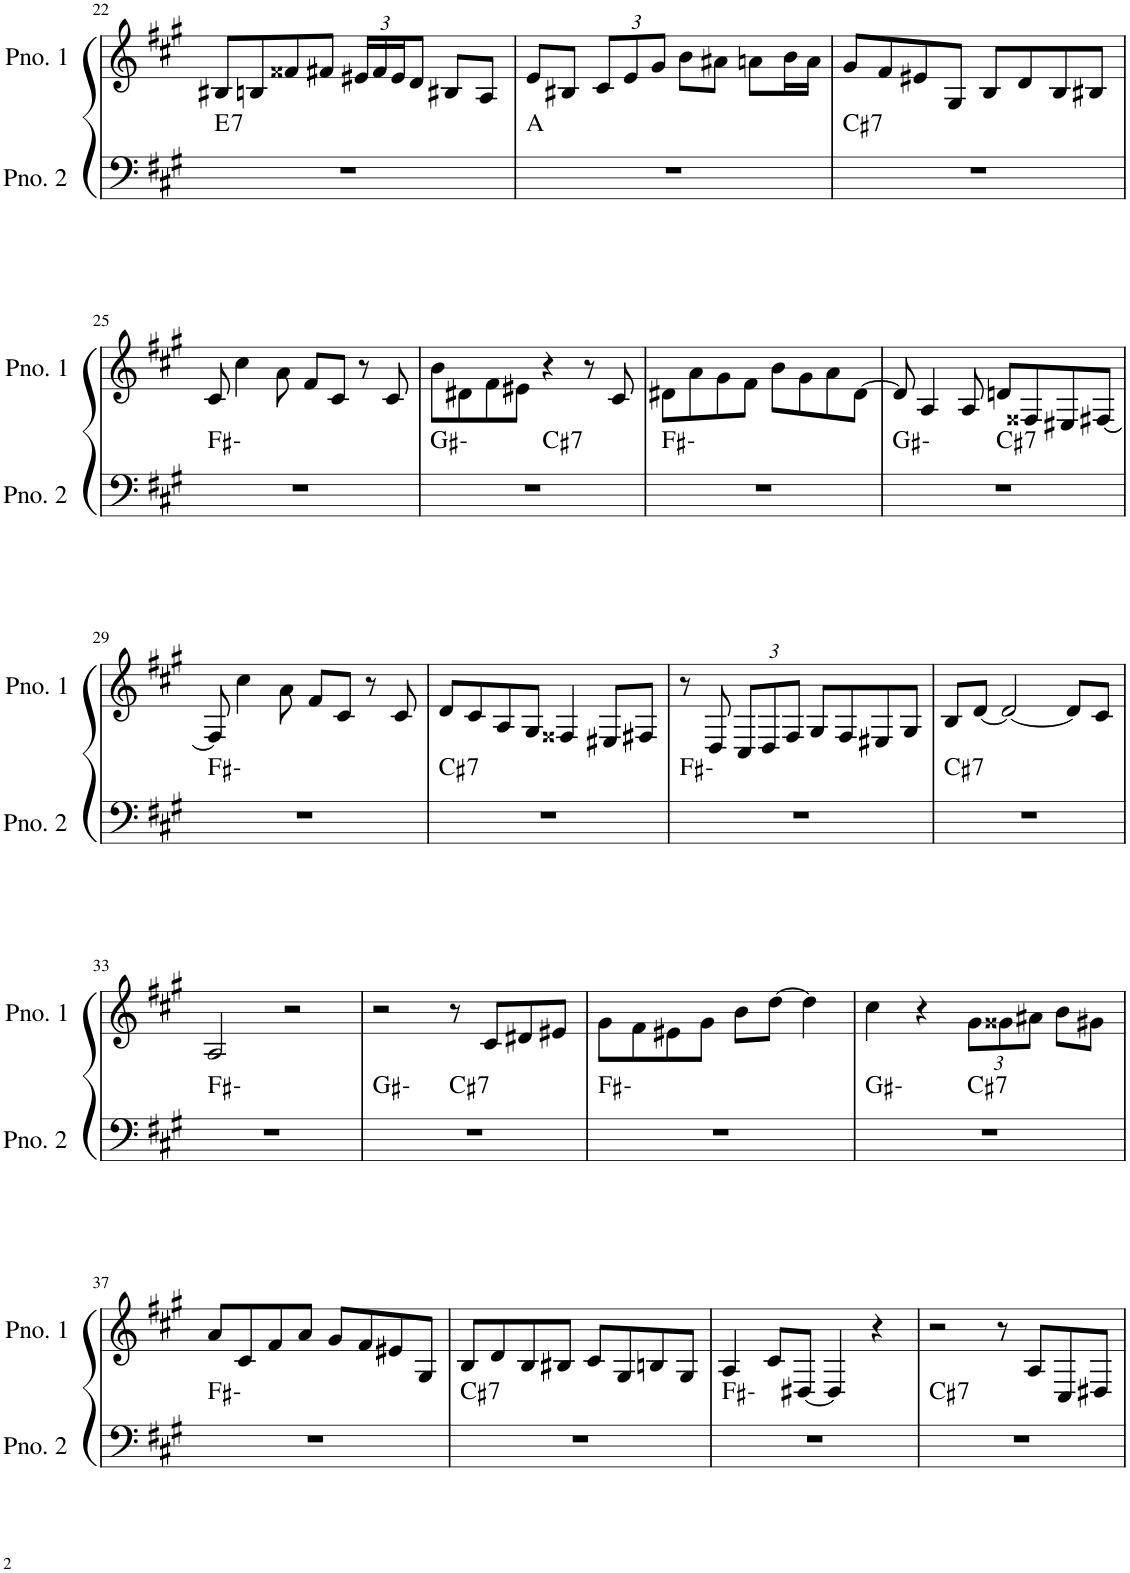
**kern	**harte	**kern
*part2	*part2	*part1
*staff2	*	*staff1
*I"ピアノ 2	*	*I"ピアノ 1
!!LO:PB:g=z
*clefF4	*	*clefG2
*k[f#c#g#]	*	*k[f#c#g#]
*M4/4	*	*M4/4
=22	=22	=22
!	!LO:H:kt=7	!
1r	E:7	8B#X/L
.	.	8Bn/
.	.	8f##X/
.	.	8f#X/J
*	*	*Xbrackettup
.	.	24e#X/LL
.	.	24f#/
.	.	24e#/J
.	.	8d/J
.	.	8B#X/L
.	.	8A/J
=23	=23	=23
1r	A:maj	8e/L
.	.	8B#X/J
.	.	12c#/L
.	.	12e/
.	.	12g#/J
.	.	8b\L
.	.	8a#X\J
.	.	8an\L
.	.	16b\L
.	.	16a\JJ
=24	=24	=24
!	!LO:H:kt=7	!
1r	C#:7	8g#/L
.	.	8f#/
.	.	8e#X/
.	.	8G#/J
.	.	8B/L
.	.	8d/
.	.	8B/
.	.	8B#X/J
!!LO:LB:g=z
=25	=25	=25
1r	F#:min	8c#/
.	.	4cc#\
.	.	8a\
.	.	8f#/L
.	.	8c#/J
.	.	8r
.	.	8c#/
=26	=26	=26
*^	*	*
1r	2ryy	G#:min	8b\L
.	.	.	8d#X\
.	.	.	8f#\
.	.	.	8e#X\J
!	!	!LO:H:kt=7	!
.	2ryy	C#:7	4r
.	.	.	8r
.	.	.	8c#/
*v	*v	*	*
=27	=27	=27
1r	F#:min	8d#X\L
.	.	8a\
.	.	8g#\
.	.	8f#\J
.	.	8b\L
.	.	8g#\
.	.	8a\
.	.	[8d#\J
=28	=28	=28
*^	*	*
1r	2ryy	G#:min	8d#/]
.	.	.	4A/
.	.	.	8A/
!	!	!LO:H:kt=7	!
.	2ryy	C#:7	8dn/L
.	.	.	8F##X/
.	.	.	8E#X/
.	.	.	[8F#X/J
*v	*v	*	*
!!LO:LB:g=z
=29	=29	=29
1r	F#:min	8F#/]
.	.	4cc#\
.	.	8a\
.	.	8f#/L
.	.	8c#/J
.	.	8r
.	.	8c#/
=30	=30	=30
!	!LO:H:kt=7	!
1r	C#:7	8d/L
.	.	8c#/
.	.	8A/
.	.	8G#/J
.	.	4F##X/
.	.	8E#X/L
.	.	8F#X/J
=31	=31	=31
1r	F#:min	8r
.	.	8D/
.	.	12C#/L
.	.	12D/
.	.	12F#/J
.	.	8G#/L
.	.	8F#/
.	.	8E#X/
.	.	8G#/J
=32	=32	=32
!	!LO:H:kt=7	!
1r	C#:7	8B/L
.	.	[8d/J
.	.	2d/_
.	.	8d/L]
.	.	8c#/J
!!LO:LB:g=z
=33	=33	=33
1r	F#:min	2A/
.	.	2r
=34	=34	=34
*^	*	*
1r	2ryy	G#:min	2r
!	!	!LO:H:kt=7	!
.	2ryy	C#:7	8r
.	.	.	8c#/L
.	.	.	8d#X/
.	.	.	8e#X/J
*v	*v	*	*
=35	=35	=35
1r	F#:min	8g#\L
.	.	8f#\
.	.	8e#X\
.	.	8g#\J
.	.	8b\L
.	.	[8dd\J
.	.	4dd\]
=36	=36	=36
*^	*	*
1r	2ryy	G#:min	4cc#\
.	.	.	4r
!	!	!LO:H:kt=7	!
.	2ryy	C#:7	12g#\L
.	.	.	12g##X\
.	.	.	12a#X\J
.	.	.	8b\L
.	.	.	8g#X\J
*v	*v	*	*
!!LO:LB:g=z
=37	=37	=37
1r	F#:min	8a/L
.	.	8c#/
.	.	8f#/
.	.	8a/J
.	.	8g#/L
.	.	8f#/
.	.	8e#X/
.	.	8G#/J
=38	=38	=38
!	!LO:H:kt=7	!
1r	C#:7	8B/L
.	.	8d/
.	.	8B/
.	.	8B#X/J
.	.	8c#/L
.	.	8G#/
.	.	8Bn/
.	.	8G#/J
=39	=39	=39
1r	F#:min	4A/
.	.	8c#/L
.	.	[8D#X/J
.	.	4D#/]
.	.	4r
=40	=40	=40
!	!LO:H:kt=7	!
1r	C#:7	2r
.	.	8r
.	.	8A/L
.	.	8C#/
.	.	8D#X/J
=	=	=
*-	*-	*-
